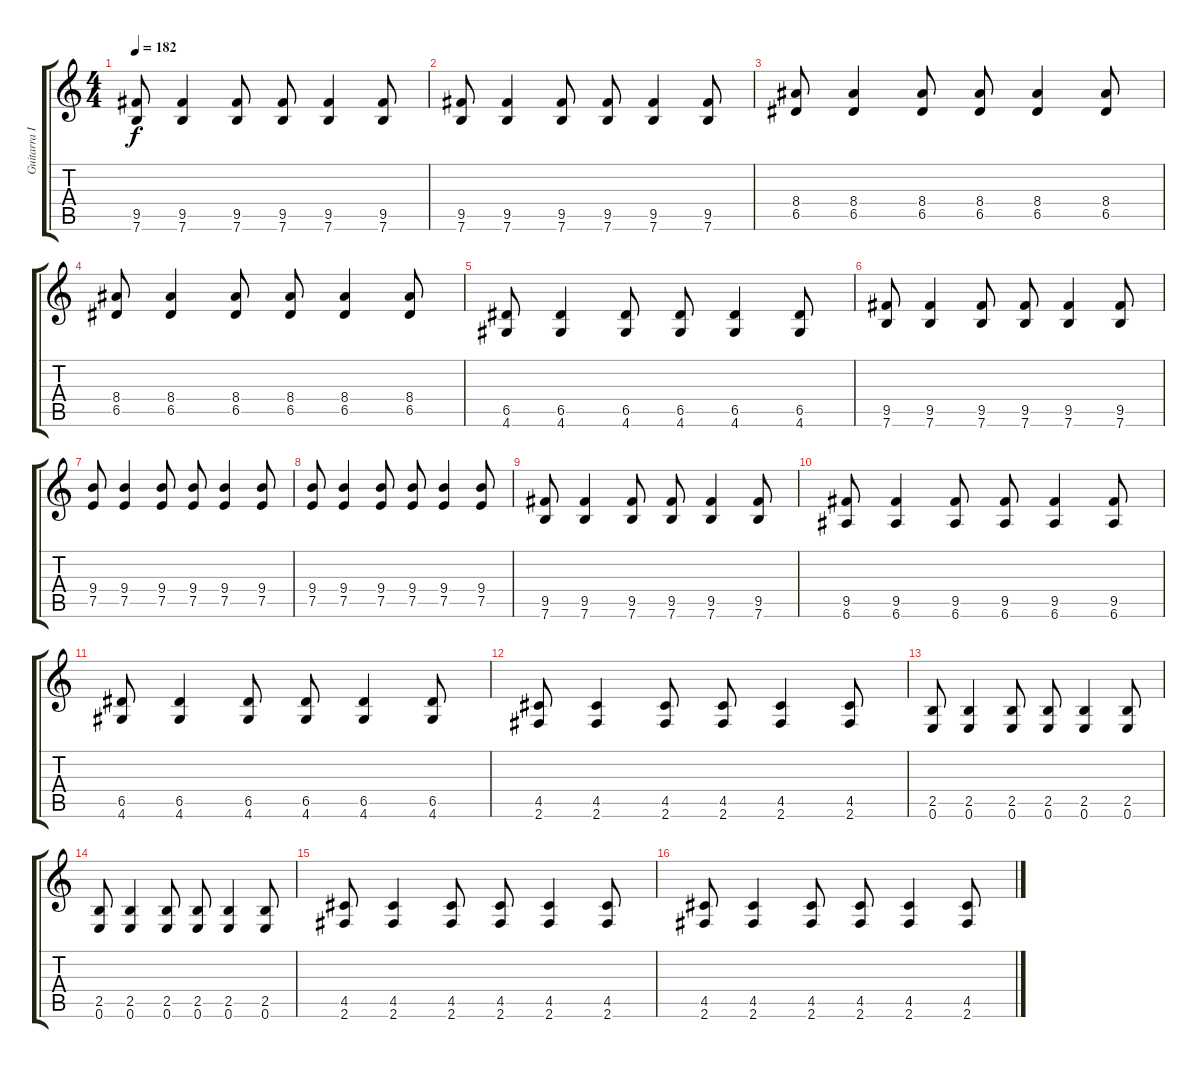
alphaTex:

\track ("Guitarra I" "Guitarra I") {instrument overdrivenguitar}
\staff {score tabs}
\tuning (E4 B3 G3 D3 A2 E2) {hide}
\ts (4 4)
\tempo 182
\clef g2
\ks c
(9.5 7.6).8{dy f} (9.5 7.6).4 (9.5 7.6).8 (9.5 7.6).8 (9.5 7.6).4 (9.5 7.6).8 |
(9.5 7.6).8 (9.5 7.6).4 (9.5 7.6).8 (9.5 7.6).8 (9.5 7.6).4 (9.5 7.6).8 |
(8.4 6.5).8 (8.4 6.5).4 (8.4 6.5).8 (8.4 6.5).8 (8.4 6.5).4 (8.4 6.5).8 |
(8.4 6.5).8 (8.4 6.5).4 (8.4 6.5).8 (8.4 6.5).8 (8.4 6.5).4 (8.4 6.5).8 |
(6.5 4.6).8 (6.5 4.6).4 (6.5 4.6).8 (6.5 4.6).8 (6.5 4.6).4 (6.5 4.6).8 |
(9.5 7.6).8 (9.5 7.6).4 (9.5 7.6).8 (9.5 7.6).8 (9.5 7.6).4 (9.5 7.6).8 |
(9.4 7.5).8 (9.4 7.5).4 (9.4 7.5).8 (9.4 7.5).8 (9.4 7.5).4 (9.4 7.5).8 |
(9.4 7.5).8 (9.4 7.5).4 (9.4 7.5).8 (9.4 7.5).8 (9.4 7.5).4 (9.4 7.5).8 |
(9.5 7.6).8 (9.5 7.6).4 (9.5 7.6).8 (9.5 7.6).8 (9.5 7.6).4 (9.5 7.6).8 |
(9.5 6.6).8 (9.5 6.6).4 (9.5 6.6).8 (9.5 6.6).8 (9.5 6.6).4 (9.5 6.6).8 |
(6.5 4.6).8 (6.5 4.6).4 (6.5 4.6).8 (6.5 4.6).8 (6.5 4.6).4 (6.5 4.6).8 |
(4.5 2.6).8 (4.5 2.6).4 (4.5 2.6).8 (4.5 2.6).8 (4.5 2.6).4 (4.5 2.6).8 |
(2.5 0.6).8 (2.5 0.6).4 (2.5 0.6).8 (2.5 0.6).8 (2.5 0.6).4 (2.5 0.6).8 |
(2.5 0.6).8 (2.5 0.6).4 (2.5 0.6).8 (2.5 0.6).8 (2.5 0.6).4 (2.5 0.6).8 |
(4.5 2.6).8 (4.5 2.6).4 (4.5 2.6).8 (4.5 2.6).8 (4.5 2.6).4 (4.5 2.6).8 |
(4.5 2.6).8 (4.5 2.6).4 (4.5 2.6).8 (4.5 2.6).8 (4.5 2.6).4 (4.5 2.6).8
